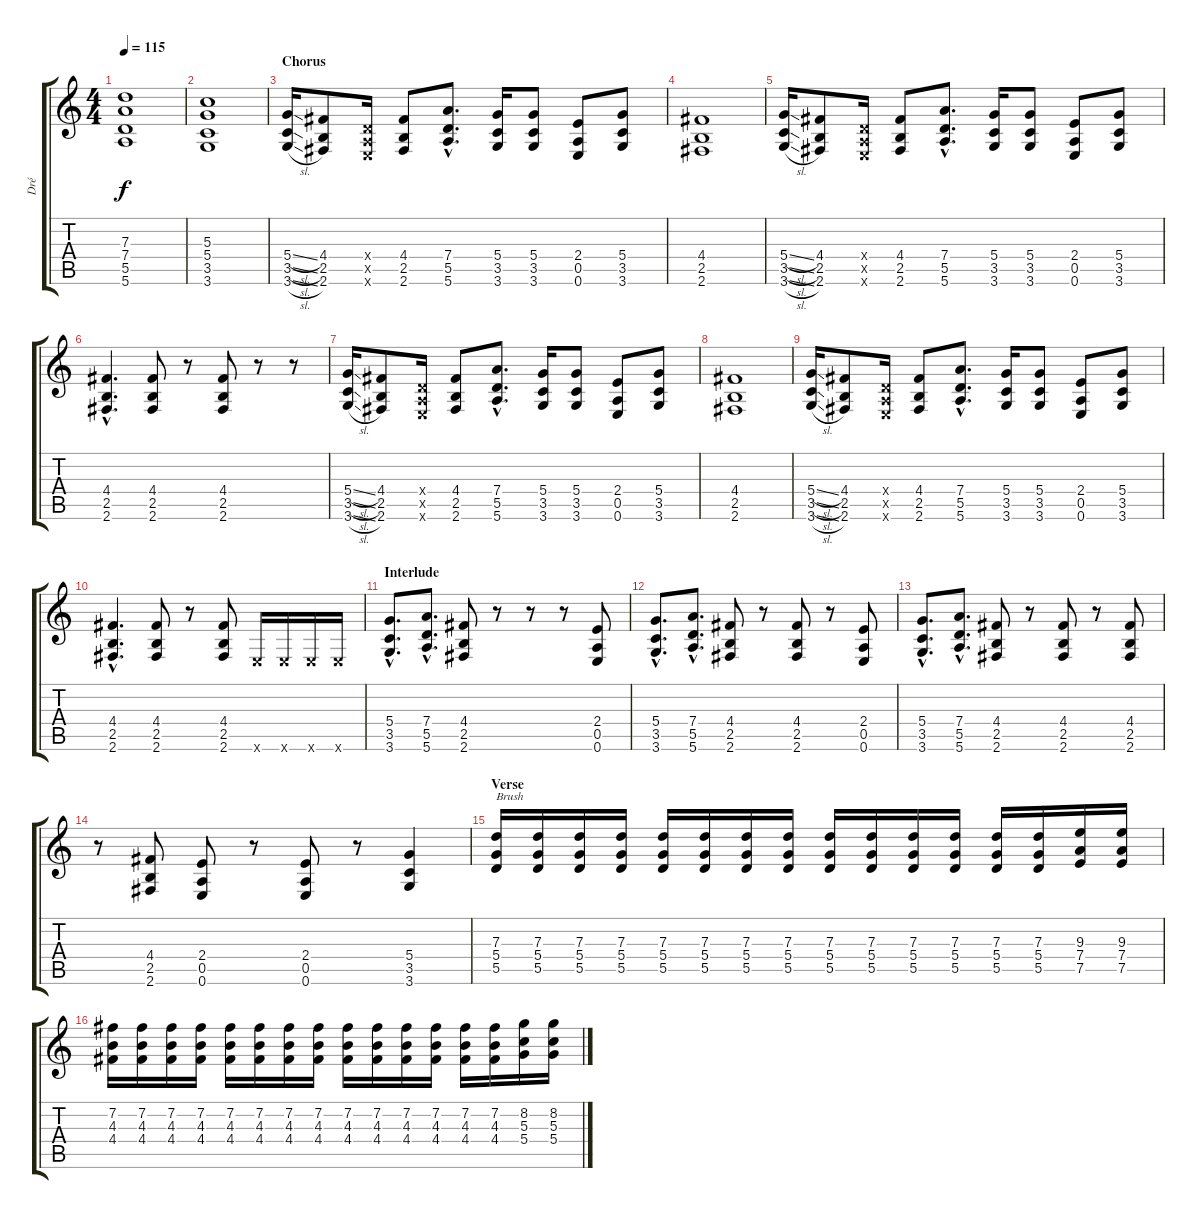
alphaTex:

\track ("Dré" "Dré") {instrument distortionguitar}
\staff {score tabs}
\tuning (E4 B3 G3 D3 A2 E2) {hide}
\ts (4 4)
\tempo 115
\clef g2
\ks c
(7.3 7.4 5.5 5.6).1{dy f} |
(5.3 5.4 3.5 3.6).1 |
\section ("" "Chorus")
(5.4{sl} 3.5{sl} 3.6{sl}).16 (4.4 2.5 2.6).8 (0.4{x} 0.5{x} 0.6{x}).16 (4.4 2.5 2.6).8 (7.4{hac} 5.5{hac} 5.6{hac}).8{d} (5.4 3.5 3.6).16 (5.4 3.5 3.6).8 (2.4 0.5 0.6).8 (5.4 3.5 3.6).8 |
(4.4 2.5 2.6).1 |
(5.4{sl} 3.5{sl} 3.6{sl}).16 (4.4 2.5 2.6).8 (0.4{x} 0.5{x} 0.6{x}).16 (4.4 2.5 2.6).8 (7.4{hac} 5.5{hac} 5.6{hac}).8{d} (5.4 3.5 3.6).16 (5.4 3.5 3.6).8 (2.4 0.5 0.6).8 (5.4 3.5 3.6).8 |
(4.4{hac} 2.5{hac} 2.6{hac}).4{d} (4.4 2.5 2.6).8 r.8 (4.4 2.5 2.6).8 r.8 r.8 |
(5.4{sl} 3.5{sl} 3.6{sl}).16 (4.4 2.5 2.6).8 (0.4{x} 0.5{x} 0.6{x}).16 (4.4 2.5 2.6).8 (7.4{hac} 5.5{hac} 5.6{hac}).8{d} (5.4 3.5 3.6).16 (5.4 3.5 3.6).8 (2.4 0.5 0.6).8 (5.4 3.5 3.6).8 |
(4.4 2.5 2.6).1 |
(5.4{sl} 3.5{sl} 3.6{sl}).16 (4.4 2.5 2.6).8 (0.4{x} 0.5{x} 0.6{x}).16 (4.4 2.5 2.6).8 (7.4{hac} 5.5{hac} 5.6{hac}).8{d} (5.4 3.5 3.6).16 (5.4 3.5 3.6).8 (2.4 0.5 0.6).8 (5.4 3.5 3.6).8 |
(4.4{hac} 2.5{hac} 2.6{hac}).4{d} (4.4 2.5 2.6).8 r.8 (4.4 2.5 2.6).8 0.6{x}.16 0.6{x}.16 0.6{x}.16 0.6{x}.16 |
\section ("" "Interlude")
(5.4{hac} 3.5{hac} 3.6{hac}).8{d} (7.4{hac} 5.5{hac} 5.6{hac}).8{d} (4.4 2.5 2.6).8 r.8 r.8 r.8 (2.4 0.5 0.6).8 |
(5.4{hac} 3.5{hac} 3.6{hac}).8{d} (7.4{hac} 5.5{hac} 5.6{hac}).8{d} (4.4 2.5 2.6).8 r.8 (4.4 2.5 2.6).8 r.8 (2.4 0.5 0.6).8 |
(5.4{hac} 3.5{hac} 3.6{hac}).8{d} (7.4{hac} 5.5{hac} 5.6{hac}).8{d} (4.4 2.5 2.6).8 r.8 (4.4 2.5 2.6).8 r.8 (4.4 2.5 2.6).8 |
r.8 (4.4 2.5 2.6).8 (2.4 0.5 0.6).8 r.8 (2.4 0.5 0.6).8 r.8 (5.4 3.5 3.6).4 |
\section ("" "Verse")
(7.3 5.4 5.5).16{txt "Brush" volume 14 instrument electricguitarclean} (7.3 5.4 5.5).16 (7.3 5.4 5.5).16 (7.3 5.4 5.5).16 (7.3 5.4 5.5).16 (7.3 5.4 5.5).16 (7.3 5.4 5.5).16 (7.3 5.4 5.5).16 (7.3 5.4 5.5).16 (7.3 5.4 5.5).16 (7.3 5.4 5.5).16 (7.3 5.4 5.5).16 (7.3 5.4 5.5).16 (7.3 5.4 5.5).16 (9.3 7.4 7.5).16 (9.3 7.4 7.5).16 |
(7.2 4.3 4.4).16 (7.2 4.3 4.4).16 (7.2 4.3 4.4).16 (7.2 4.3 4.4).16 (7.2 4.3 4.4).16 (7.2 4.3 4.4).16 (7.2 4.3 4.4).16 (7.2 4.3 4.4).16 (7.2 4.3 4.4).16 (7.2 4.3 4.4).16 (7.2 4.3 4.4).16 (7.2 4.3 4.4).16 (7.2 4.3 4.4).16 (7.2 4.3 4.4).16 (8.2 5.3 5.4).16 (8.2 5.3 5.4).16
